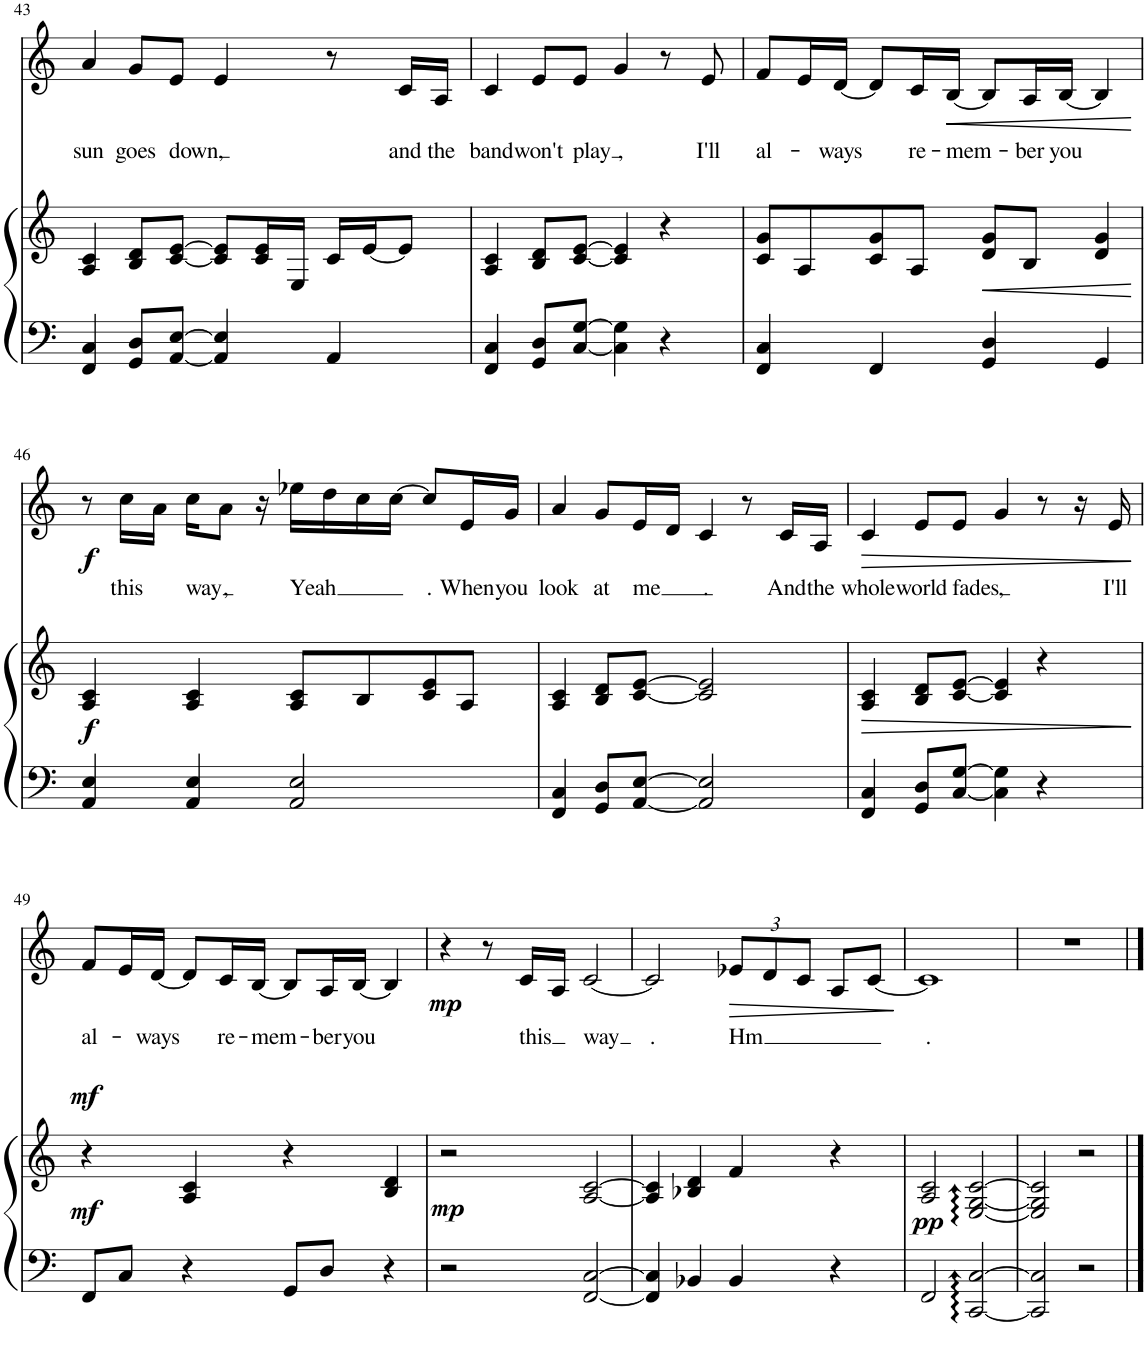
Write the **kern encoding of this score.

**kern	**kern	**dynam	**kern	**text	**dynam
*part2	*part2	*part2	*part1	*part1	*part1
*staff3	*staff2	*staff2/3	*staff1	*staff1	*staff1
*I"Piano	*	*	*I"Soprano	*	*
*I'Pno	*	*	*I'S	*	*
!!LO:PB:g=z
*clefF4	*clefG2	*	*clefG2	*	*
*k[]	*k[]	*	*k[]	*	*
*M4/4	*M4/4	*	*M4/4	*	*
=43	=43	=43	=43	=43	=43
!	!	!	!	!LO:LY:b	!
4FF/ 4C/	4A/ 4c/	.	4a/	sun	.
!	!	!	!	!LO:LY:b	!
8GG/ 8D/L	8B/ 8d/L	.	8g/L	goes	.
!	!	!	!	!LO:LY:b	!
[8AA/ [8E/J	[8c/ [8e/J	.	8e/J	down	.
!	!	!	!	!LO:LY:b	!
4AA/] 4E/]	8c/] 8e/]L	.	4e/	,	.
.	16c/ 16e/L	.	.	.	.
.	16E/JJ	.	.	.	.
4AA/	16c/LL	.	8r	.	.
.	[16e/J	.	.	.	.
!	!	!	!	!LO:LY:b	!
.	8e/J]	.	16c/LL	and	.
!	!	!	!	!LO:LY:b	!
.	.	.	16A/JJ	the	.
=44	=44	=44	=44	=44	=44
!	!	!	!	!LO:LY:b	!
4FF/ 4C/	4A/ 4c/	.	4c/	band	.
!	!	!	!	!LO:LY:b	!
8GG/ 8D/L	8B/ 8d/L	.	8e/L	won't	.
!	!	!	!	!LO:LY:b	!
[8C/ [8G/J	[8c/ [8e/J	.	8e/J	play	.
!	!	!	!	!LO:LY:b	!
4C\] 4G\]	4c/] 4e/]	.	4g/	,	.
4r	4r	.	8r	.	.
!	!	!	!	!LO:LY:b	!
.	.	.	8e/	I'll	.
=45	=45	=45	=45	=45	=45
!	!	!	!	!LO:LY:b	!
4FF/ 4C/	8c/ 8g/L	.	8f/L	al-	.
.	8A/	.	16e/L	.	.
!	!	!	!	!LO:LY:b	!
.	.	.	[16d/JJ	-ways	.
4FF/	8c/ 8g/	.	8d/L]	.	.
!	!	!	!	!LO:LY:b	!
.	8A/J	.	16c/L	re-	.
!	!	!	!	!LO:LY:b	!LO:HP:b
.	.	.	[16B/JJ	-mem-	<
!	!	!LO:HP:b	!	!	!
4GG/ 4D/	8d/ 8g/L	<	8B/L]	.	.
!	!	!	!	!LO:LY:b	!
.	8B/J	.	16A/L	-ber	.
!	!	!	!	!LO:LY:b	!
.	.	.	[16B/JJ	you	.
4GG/	4d/ 4g/	.	4B/]	.	.
.	.	[	.	.	[
!!LO:LB:g=z
=46	=46	=46	=46	=46	=46
!	!	!LO:DY:a=2	!	!	!LO:DY:b
4AA/ 4E/	4A/ 4c/	f	8r	.	f
!	!	!	!	!LO:LY:b	!
.	.	.	16cc\LL	this	.
.	.	.	16a\JJ	.	.
!	!	!	!	!LO:LY:b	!
4AA/ 4E/	4A/ 4c/	.	16cc\KL	way	.
!	!	!	!	!LO:LY:b	!
.	.	.	8a\J	,	.
.	.	.	16r	.	.
!	!	!	!	!LO:LY:b	!
2AA/ 2E/	8A/ 8c/L	.	16ee-X\LL	Yeah	.
.	.	.	16dd\	.	.
.	8B/	.	16cc\	.	.
.	.	.	[16cc\JJ	.	.
!	!	!	!	!LO:LY:b	!
.	8c/ 8e/	.	8cc/L]	.	.
!	!	!	!	!LO:LY:b	!
.	8A/J	.	16e/L	When	.
!	!	!	!	!LO:LY:b	!
.	.	.	16g/JJ	you	.
=47	=47	=47	=47	=47	=47
!	!	!	!	!LO:LY:b	!
4FF/ 4C/	4A/ 4c/	.	4a/	look	.
!	!	!	!	!LO:LY:b	!
8GG/ 8D/L	8B/ 8d/L	.	8g/L	at	.
!	!	!	!	!LO:LY:b	!
[8AA/ [8E/J	[8c/ [8e/J	.	16e/L	me	.
.	.	.	16d/JJ	.	.
!	!	!	!	!LO:LY:b	!
2AA/] 2E/]	2c/] 2e/]	.	4c/	.	.
.	.	.	8r	.	.
!	!	!	!	!LO:LY:b	!
.	.	.	16c/LL	And	.
!	!	!	!	!LO:LY:b	!
.	.	.	16A/JJ	the	.
=48	=48	=48	=48	=48	=48
!	!	!LO:HP:b	!	!LO:LY:b	!LO:HP:b
4FF/ 4C/	4A/ 4c/	>	4c/	whole	>
!	!	!	!	!LO:LY:b	!
8GG/ 8D/L	8B/ 8d/L	.	8e/L	world	.
!	!	!	!	!LO:LY:b	!
[8C/ [8G/J	[8c/ [8e/J	.	8e/J	fades	.
!	!	!	!	!LO:LY:b	!
4C\] 4G\]	4c/] 4e/]	.	4g/	,	.
4r	4r	.	8r	.	.
.	.	.	16r	.	.
!	!	!	!	!LO:LY:b	!
.	.	.	16e/	I'll	.
.	.	]	.	.	]
!!LO:LB:g=z
=49	=49	=49	=49	=49	=49
!	!	!LO:DY:a	!	!LO:LY:b	!
!	!	!LO:DY:n=1:b	!	!	!
8FF/L	4r	mf mf	8f/L	al-	.
8C/J	.	.	16e/L	.	.
!	!	!	!	!LO:LY:b	!
.	.	.	[16d/JJ	-ways	.
4r	4A/ 4c/	.	8d/L]	.	.
!	!	!	!	!LO:LY:b	!
.	.	.	16c/L	re-	.
!	!	!	!	!LO:LY:b	!
.	.	.	[16B/JJ	-mem-	.
8GG/L	4r	.	8B/L]	.	.
!	!	!	!	!LO:LY:b	!
8D/J	.	.	16A/L	-ber	.
!	!	!	!	!LO:LY:b	!
.	.	.	[16B/JJ	you	.
4r	4B/ 4d/	.	4B/]	.	.
=50	=50	=50	=50	=50	=50
!	!	!LO:DY:b	!	!	!LO:DY:b
2r	2r	mp	4r	.	mp
.	.	.	8r	.	.
!	!	!	!	!LO:LY:b	!
.	.	.	16c/LL	this	.
.	.	.	16A/JJ	.	.
!	!	!	!	!LO:LY:b	!
[2FF/ [2C/	[2A/ [2c/	.	[2c/	way	.
=51	=51	=51	=51	=51	=51
!	!	!	!	!LO:LY:b	!
4FF/] 4C/]	4A/] 4c/]	.	2c/]	.	.
4BB-X/	4B-X/ 4d/	.	.	.	.
*	*	*	*Xbrackettup	*	*
!	!	!	!	!LO:LY:b	!LO:HP:b
4BB-/	4f/	.	12e-X/L	Hm	>
.	.	.	12d/	.	.
.	.	.	12c/J	.	.
4r	4r	.	8A/L	.	.
.	.	.	[8c/J	.	.
.	.	.	.	.	]
=52	=52	=52	=52	=52	=52
!	!	!LO:DY:b	!	!LO:LY:b	!
2FF/	2A/ 2c/	pp	1c]	.	.
[2CC/: [2C/:	[2E/: [2G/: [2c/:	.	.	.	.
=53	=53	=53	=53	=53	=53
2CC/] 2C/]	2E/] 2G/] 2c/]	.	1r	.	.
2r	2r	.	.	.	.
==	==	==	==	==	==
*-	*-	*-	*-	*-	*-
